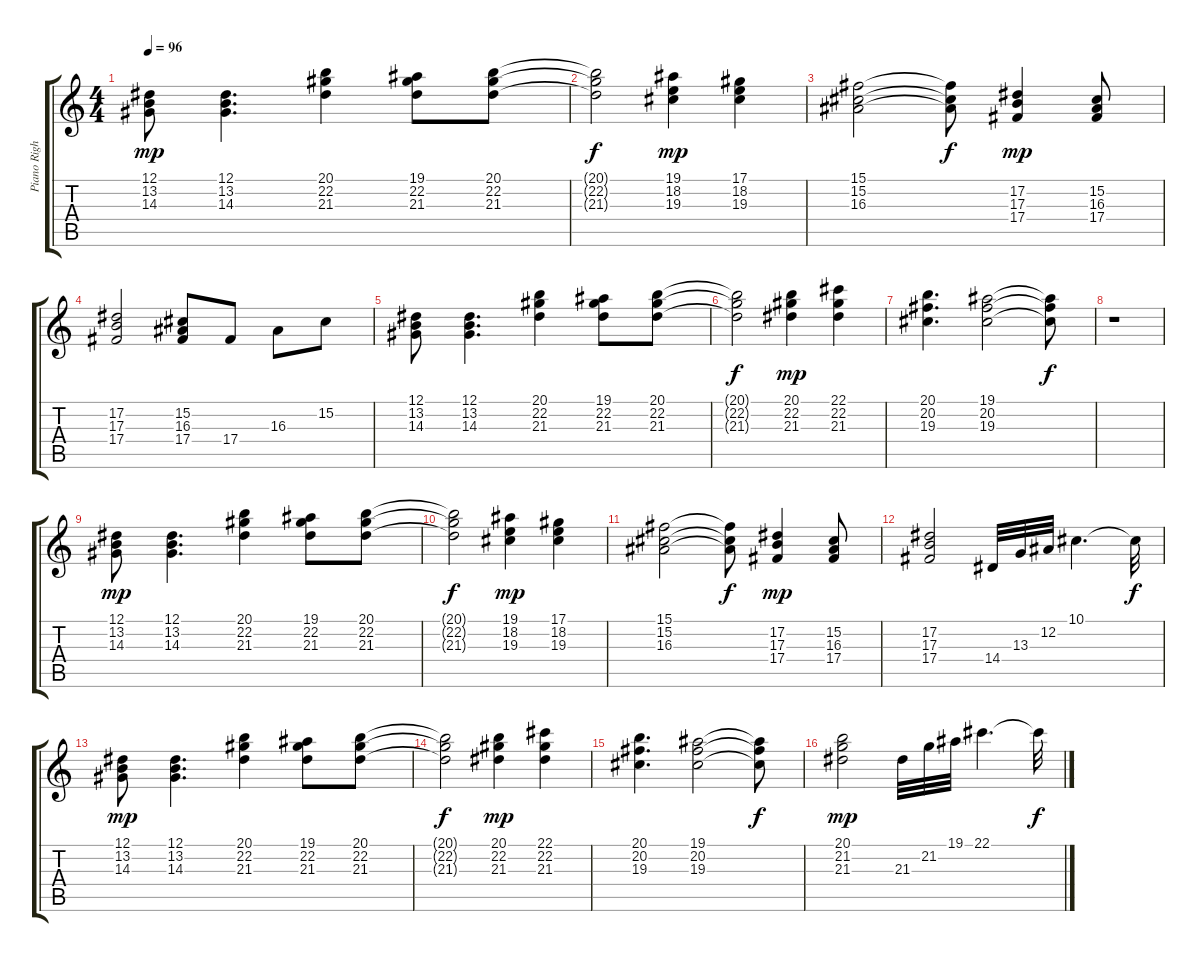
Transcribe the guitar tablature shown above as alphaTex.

\track ("Piano Right" "Piano Righ") {instrument acousticgrandpiano}
\staff {score tabs}
\tuning (Eb4 Bb3 Gb3 Db3 Ab2 Eb2) {hide}
\ts (4 4)
\tempo 96
\clef g2
\ks c
(12.1 13.2 14.3).8{dy mp instrument acousticgrandpiano} (12.1 13.2 14.3).4{d} (20.1 22.2 21.3).4 (19.1 22.2 21.3).8 (20.1 22.2 21.3).8 |
(20.1{t} 22.2{t} 21.3{t}).2{dy f} (19.1 18.2 19.3).4{dy mp} (17.1 18.2 19.3).4 |
(15.1 15.2 16.3).2 (15.1{t} 15.2{t} 16.3{t}).8{dy f} (17.2 17.3 17.4).4{dy mp} (15.2 16.3 17.4).8 |
(17.2 17.3 17.4).2 (15.2 16.3 17.4).8 17.4.8 16.3.8 15.2.8 |
(12.1 13.2 14.3).8 (12.1 13.2 14.3).4{d} (20.1 22.2 21.3).4 (19.1 22.2 21.3).8 (20.1 22.2 21.3).8 |
(20.1{t} 22.2{t} 21.3{t}).2{dy f} (20.1 22.2 21.3).4{dy mp} (22.1 22.2 21.3).4 |
(20.1 20.2 19.3).4{d} (19.1 20.2 19.3).2 (19.1{t} 20.2{t} 19.3{t}).8{dy f} |
r.1 |
(12.1 13.2 14.3).8{dy mp} (12.1 13.2 14.3).4{d} (20.1 22.2 21.3).4 (19.1 22.2 21.3).8 (20.1 22.2 21.3).8 |
(20.1{t} 22.2{t} 21.3{t}).2{dy f} (19.1 18.2 19.3).4{dy mp} (17.1 18.2 19.3).4 |
(15.1 15.2 16.3).2 (15.1{t} 15.2{t} 16.3{t}).8{dy f} (17.2 17.3 17.4).4{dy mp} (15.2 16.3 17.4).8 |
(17.2 17.3 17.4).2 14.4.32 13.3.32 12.2.32 10.1.4{d} 10.1{t}.32{dy f} |
(12.1 13.2 14.3).8{dy mp} (12.1 13.2 14.3).4{d} (20.1 22.2 21.3).4 (19.1 22.2 21.3).8 (20.1 22.2 21.3).8 |
(20.1{t} 22.2{t} 21.3{t}).2{dy f} (20.1 22.2 21.3).4{dy mp} (22.1 22.2 21.3).4 |
(20.1 20.2 19.3).4{d} (19.1 20.2 19.3).2 (19.1{t} 20.2{t} 19.3{t}).8{dy f} |
(20.1 21.2 21.3).2{dy mp} 21.3.32 21.2.32 19.1.32 22.1.4{d} 22.1{t}.32{dy f}
